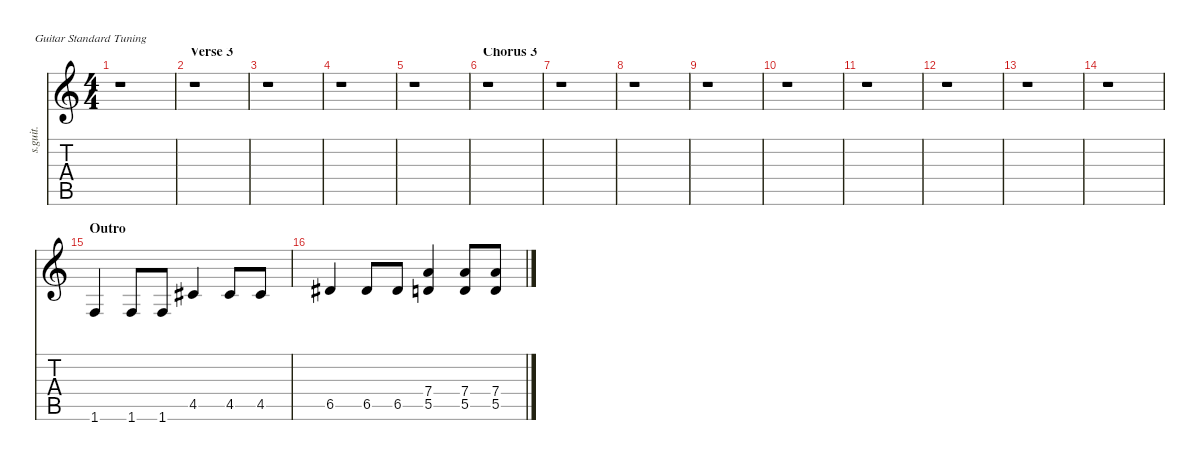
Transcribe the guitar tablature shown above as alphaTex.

\defaultSystemsLayout 4
\hideDynamics
\bracketExtendMode nobrackets
\track ("Billie Joe Amrstrong - Rhythm 1" "s.guit.") {instrument overdrivenguitar}
\staff {score tabs}
\tuning (E4 B3 G3 D3 A2 E2)
\ts (4 4)
\tempo (84 hide)
\clef g2
\ks c
r.1{dy mf} |
\section ("" "Verse 3")
r.1 |
r.1 |
r.1 |
r.1 |
\section ("" "Chorus 3")
r.1 |
r.1 |
r.1 |
r.1 |
r.1 |
r.1 |
r.1 |
r.1 |
r.1 |
\section ("" "Outro")
1.6.4{lyrics (0 "") lyrics (1 "") lyrics (2 "") lyrics (3 "") lyrics (4 "") dy f} 1.6.8{lyrics (0 "") lyrics (1 "") lyrics (2 "") lyrics (3 "") lyrics (4 "")} 1.6.8{lyrics (0 "") lyrics (1 "") lyrics (2 "") lyrics (3 "") lyrics (4 "")} 4.5{acc #}.4{lyrics (0 "") lyrics (1 "") lyrics (2 "") lyrics (3 "") lyrics (4 "")} 4.5{acc #}.8{lyrics (0 "") lyrics (1 "") lyrics (2 "") lyrics (3 "") lyrics (4 "")} 4.5{acc #}.8{lyrics (0 "") lyrics (1 "") lyrics (2 "") lyrics (3 "") lyrics (4 "")} |
6.5{acc #}.4{lyrics (0 "") lyrics (1 "") lyrics (2 "") lyrics (3 "") lyrics (4 "")} 6.5{acc #}.8{lyrics (0 "") lyrics (1 "") lyrics (2 "") lyrics (3 "") lyrics (4 "")} 6.5{acc #}.8{lyrics (0 "") lyrics (1 "") lyrics (2 "") lyrics (3 "") lyrics (4 "")} (7.4 5.5).4{lyrics (0 "") lyrics (1 "") lyrics (2 "") lyrics (3 "") lyrics (4 "")} (7.4 5.5).8{lyrics (0 "") lyrics (1 "") lyrics (2 "") lyrics (3 "") lyrics (4 "")} (7.4 5.5).8{lyrics (0 "") lyrics (1 "") lyrics (2 "") lyrics (3 "") lyrics (4 "")}
